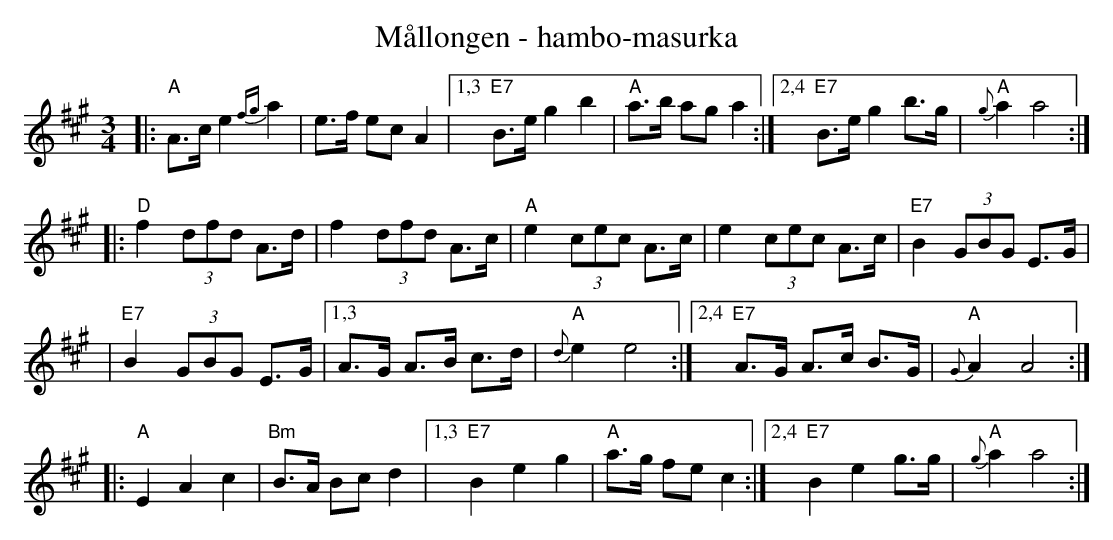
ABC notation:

X:1
T: M\aallongen - hambo-masurka
M: 3/4
L: 1/8
K: A
|: "A"A>c e2 {fg}a2 | e>f ec A2 |1,3 "E7"B>e g2 b2 | "A"a>b ag a2 :|2,4 "E7"B>e g2 b>g | "A"{g}a2 a4 :|
|: "D"f2 (3dfd A>d | f2 (3dfd A>c | "A"e2 (3cec A>c | e2 (3cec A>c | "E7"B2 (3GBG E>G |
| "E7"B2 (3GBG E>G |1,3 A>G A>B c>d | "A"{d}e2 e4 :|2,4 "E7"A>G A>c B>G | "A"{G}A2 A4 :|
|: "A"E2 A2 c2 | "Bm"B>A Bc d2 |1,3 "E7"B2 e2 g2 | "A"a>g fe c2 :|2,4 "E7"B2 e2 g>g | "A"{g}a2 a4 :|
